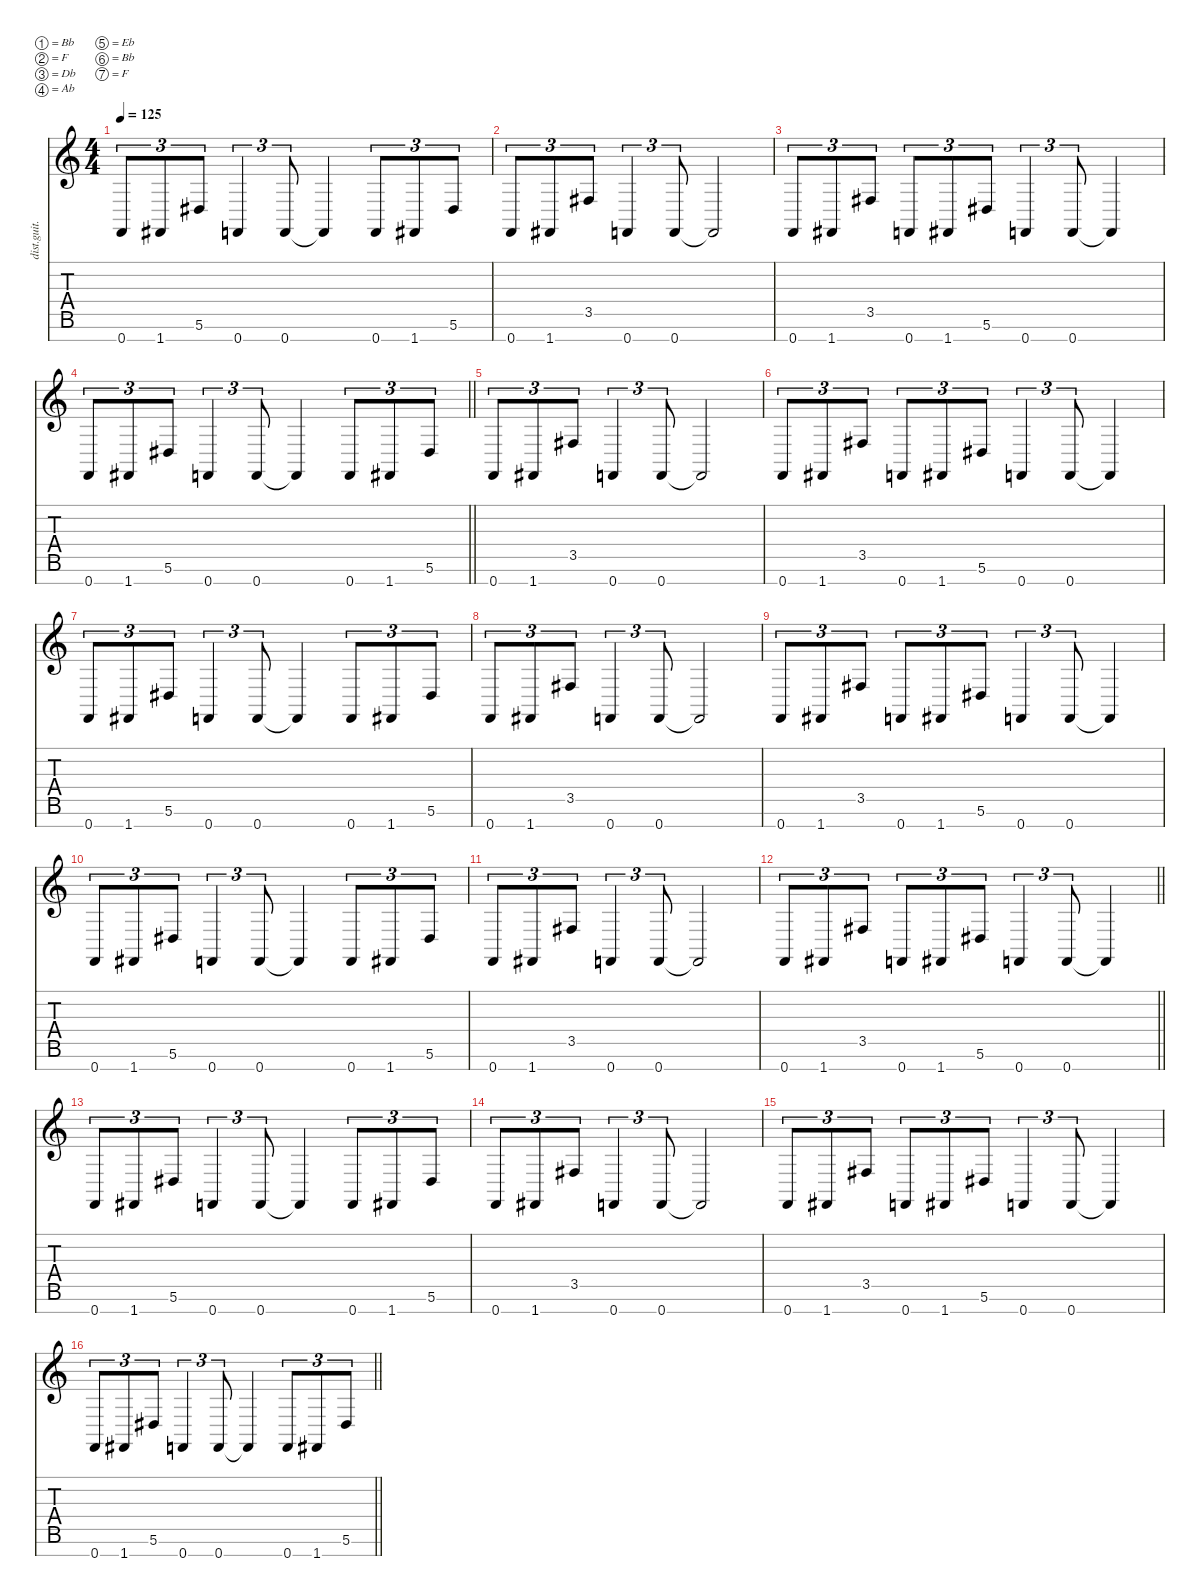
\defaultSystemsLayout 4
\hideDynamics
\bracketExtendMode nobrackets
\track ("8 string GUITAR 2 (Marten Hagstrom)" "dist.guit.") {instrument distortionguitar}
\staff {score tabs}
\tuning (Bb3 F3 Db3 Ab2 Eb2 Bb1 F1)
\ts (4 4)
\tempo 125
\clef g2
\ks c
0.7.8{tu (3 2) dy f beam Up} 1.7{acc #}.8{tu (3 2) beam Up} 5.6{acc #}.8{tu (3 2) beam Up} 0.7.4{tu (3 2) beam Up} 0.7.8{tu (3 2) beam Up} 0.7{t}.4{beam Up} 0.7.8{tu (3 2) beam Up} 1.7{acc #}.8{tu (3 2) beam Up} 5.6{acc #}.8{tu (3 2) beam Up} |
0.7.8{tu (3 2) beam Up} 1.7{acc #}.8{tu (3 2) beam Up} 3.5{acc #}.8{tu (3 2) beam Up} 0.7.4{tu (3 2) beam Up} 0.7.8{tu (3 2) beam Up} 0.7{t}.2{beam Up} |
0.7.8{tu (3 2) beam Up} 1.7{acc #}.8{tu (3 2) beam Up} 3.5{acc #}.8{tu (3 2) beam Up} 0.7.8{tu (3 2) beam Up} 1.7{acc #}.8{tu (3 2) beam Up} 5.6{acc #}.8{tu (3 2) beam Up} 0.7.4{tu (3 2) beam Up} 0.7.8{tu (3 2) beam Up} 0.7{t}.4{beam Up} |
\barLineRight lightlight
0.7.8{tu (3 2) beam Up} 1.7{acc #}.8{tu (3 2) beam Up} 5.6{acc #}.8{tu (3 2) beam Up} 0.7.4{tu (3 2) beam Up} 0.7.8{tu (3 2) beam Up} 0.7{t}.4{beam Up} 0.7.8{tu (3 2) beam Up} 1.7{acc #}.8{tu (3 2) beam Up} 5.6{acc #}.8{tu (3 2) beam Up} |
0.7.8{tu (3 2) beam Up} 1.7{acc #}.8{tu (3 2) beam Up} 3.5{acc #}.8{tu (3 2) beam Up} 0.7.4{tu (3 2) beam Up} 0.7.8{tu (3 2) beam Up} 0.7{t}.2{beam Up} |
0.7.8{tu (3 2) beam Up} 1.7{acc #}.8{tu (3 2) beam Up} 3.5{acc #}.8{tu (3 2) beam Up} 0.7.8{tu (3 2) beam Up} 1.7{acc #}.8{tu (3 2) beam Up} 5.6{acc #}.8{tu (3 2) beam Up} 0.7.4{tu (3 2) beam Up} 0.7.8{tu (3 2) beam Up} 0.7{t}.4{beam Up} |
0.7.8{tu (3 2) beam Up} 1.7{acc #}.8{tu (3 2) beam Up} 5.6{acc #}.8{tu (3 2) beam Up} 0.7.4{tu (3 2) beam Up} 0.7.8{tu (3 2) beam Up} 0.7{t}.4{beam Up} 0.7.8{tu (3 2) beam Up} 1.7{acc #}.8{tu (3 2) beam Up} 5.6{acc #}.8{tu (3 2) beam Up} |
0.7.8{tu (3 2) beam Up} 1.7{acc #}.8{tu (3 2) beam Up} 3.5{acc #}.8{tu (3 2) beam Up} 0.7.4{tu (3 2) beam Up} 0.7.8{tu (3 2) beam Up} 0.7{t}.2{beam Up} |
0.7.8{tu (3 2) beam Up} 1.7{acc #}.8{tu (3 2) beam Up} 3.5{acc #}.8{tu (3 2) beam Up} 0.7.8{tu (3 2) beam Up} 1.7{acc #}.8{tu (3 2) beam Up} 5.6{acc #}.8{tu (3 2) beam Up} 0.7.4{tu (3 2) beam Up} 0.7.8{tu (3 2) beam Up} 0.7{t}.4{beam Up} |
0.7.8{tu (3 2) beam Up} 1.7{acc #}.8{tu (3 2) beam Up} 5.6{acc #}.8{tu (3 2) beam Up} 0.7.4{tu (3 2) beam Up} 0.7.8{tu (3 2) beam Up} 0.7{t}.4{beam Up} 0.7.8{tu (3 2) beam Up} 1.7{acc #}.8{tu (3 2) beam Up} 5.6{acc #}.8{tu (3 2) beam Up} |
0.7.8{tu (3 2) beam Up} 1.7{acc #}.8{tu (3 2) beam Up} 3.5{acc #}.8{tu (3 2) beam Up} 0.7.4{tu (3 2) beam Up} 0.7.8{tu (3 2) beam Up} 0.7{t}.2{beam Up} |
\barLineRight lightlight
0.7.8{tu (3 2) beam Up} 1.7{acc #}.8{tu (3 2) beam Up} 3.5{acc #}.8{tu (3 2) beam Up} 0.7.8{tu (3 2) beam Up} 1.7{acc #}.8{tu (3 2) beam Up} 5.6{acc #}.8{tu (3 2) beam Up} 0.7.4{tu (3 2) beam Up} 0.7.8{tu (3 2) beam Up} 0.7{t}.4{beam Up} |
0.7.8{tu (3 2) beam Up} 1.7{acc #}.8{tu (3 2) beam Up} 5.6{acc #}.8{tu (3 2) beam Up} 0.7.4{tu (3 2) beam Up} 0.7.8{tu (3 2) beam Up} 0.7{t}.4{beam Up} 0.7.8{tu (3 2) beam Up} 1.7{acc #}.8{tu (3 2) beam Up} 5.6{acc #}.8{tu (3 2) beam Up} |
0.7.8{tu (3 2) beam Up} 1.7{acc #}.8{tu (3 2) beam Up} 3.5{acc #}.8{tu (3 2) beam Up} 0.7.4{tu (3 2) beam Up} 0.7.8{tu (3 2) beam Up} 0.7{t}.2{beam Up} |
0.7.8{tu (3 2) beam Up} 1.7{acc #}.8{tu (3 2) beam Up} 3.5{acc #}.8{tu (3 2) beam Up} 0.7.8{tu (3 2) beam Up} 1.7{acc #}.8{tu (3 2) beam Up} 5.6{acc #}.8{tu (3 2) beam Up} 0.7.4{tu (3 2) beam Up} 0.7.8{tu (3 2) beam Up} 0.7{t}.4{beam Up} |
\barLineRight lightlight
0.7.8{tu (3 2) beam Up} 1.7{acc #}.8{tu (3 2) beam Up} 5.6{acc #}.8{tu (3 2) beam Up} 0.7.4{tu (3 2) beam Up} 0.7.8{tu (3 2) beam Up} 0.7{t}.4{beam Up} 0.7.8{tu (3 2) beam Up} 1.7{acc #}.8{tu (3 2) beam Up} 5.6{acc #}.8{tu (3 2) beam Up}
